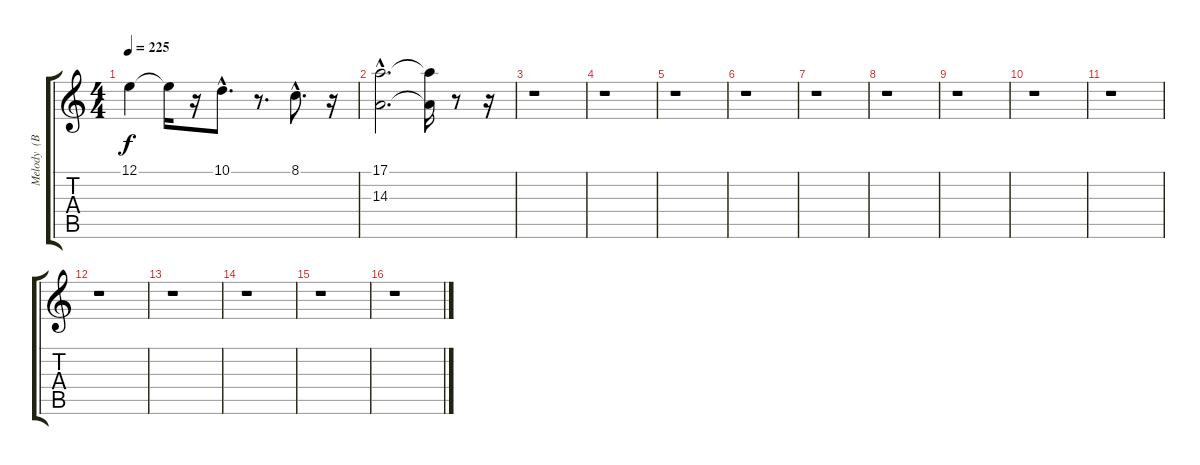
\track ("Melody  (BB)" "Melody  (B") {instrument oboe}
\staff {score tabs}
\tuning (E4 B3 G3 D3 A2 E2) {hide}
\ts (4 4)
\tempo 225
\clef g2
\ks c
12.1.4{dy f} 12.1{t}.16 r.16 10.1{hac}.8{d} r.8{d} 8.1{hac}.8{d} r.16 |
(17.1{hac} 14.3{hac}).2{d} (17.1{t} 14.3{t}).16 r.8 r.16 |
r.1 |
r.1 |
r.1 |
r.1 |
r.1 |
r.1 |
r.1 |
r.1 |
r.1 |
r.1 |
r.1 |
r.1 |
r.1 |
r.1
